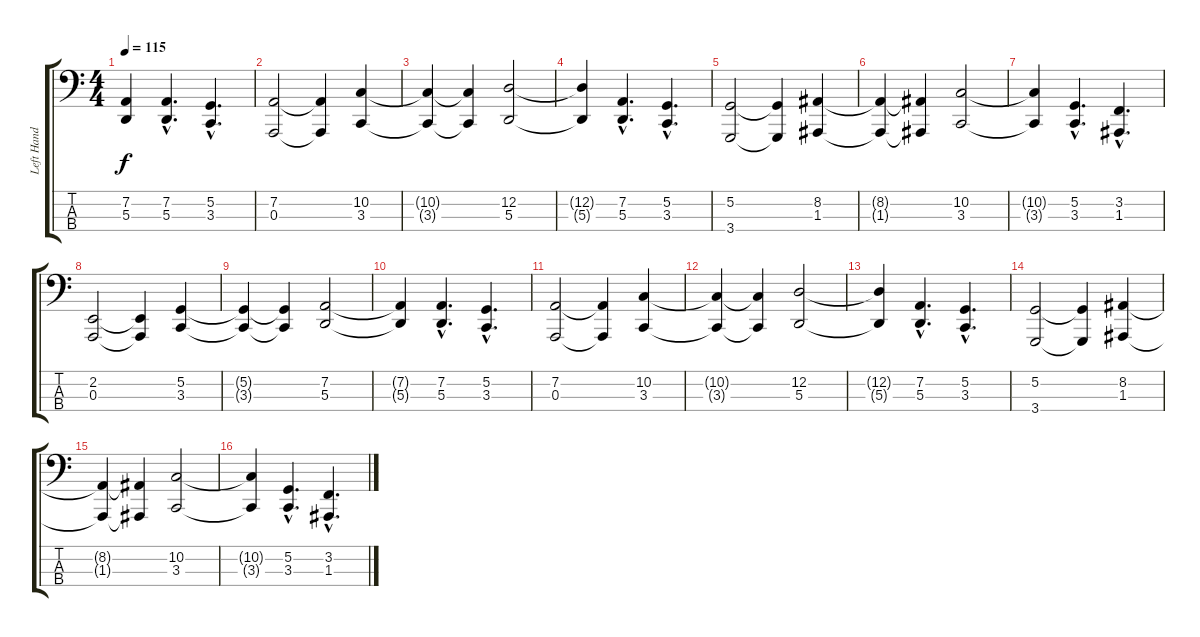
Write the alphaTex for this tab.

\track ("Left Hand" "Left Hand") {instrument acousticgrandpiano}
\staff {score tabs}
\tuning (G2 D2 A1 E1) {hide}
\ts (4 4)
\tempo 115
\clef f4
\ks c
(7.2{t} 5.3{t}).4{dy f} (7.2{hac} 5.3{hac}).4{d} (5.2{hac} 3.3{hac}).4{d} |
(7.2 0.3).2 (7.2{t} 0.3{t}).4 (10.2 3.3).4 |
(10.2{t} 3.3{t}).4 (10.2{t} 3.3{t}).4 (12.2 5.3).2 |
(12.2{t} 5.3{t}).4 (7.2{hac} 5.3{hac}).4{d} (5.2{hac} 3.3{hac}).4{d} |
(5.2 3.4).2 (5.2{t} 3.4{t}).4 (8.2 1.3).4 |
(8.2{t} 1.3{t}).4 (8.2{t} 1.3{t}).4 (10.2 3.3).2 |
(10.2{t} 3.3{t}).4 (5.2{hac} 3.3{hac}).4{d} (3.2{hac} 1.3{hac}).4{d} |
(2.2 0.3).2 (2.2{t} 0.3{t}).4 (5.2 3.3).4 |
(5.2{t} 3.3{t}).4 (5.2{t} 3.3{t}).4 (7.2 5.3).2 |
(7.2{t} 5.3{t}).4 (7.2{hac} 5.3{hac}).4{d} (5.2{hac} 3.3{hac}).4{d} |
(7.2 0.3).2 (7.2{t} 0.3{t}).4 (10.2 3.3).4 |
(10.2{t} 3.3{t}).4 (10.2{t} 3.3{t}).4 (12.2 5.3).2 |
(12.2{t} 5.3{t}).4 (7.2{hac} 5.3{hac}).4{d} (5.2{hac} 3.3{hac}).4{d} |
(5.2 3.4).2 (5.2{t} 3.4{t}).4 (8.2 1.3).4 |
(8.2{t} 1.3{t}).4 (8.2{t} 1.3{t}).4 (10.2 3.3).2 |
(10.2{t} 3.3{t}).4 (5.2{hac} 3.3{hac}).4{d} (3.2{hac} 1.3{hac}).4{d}
